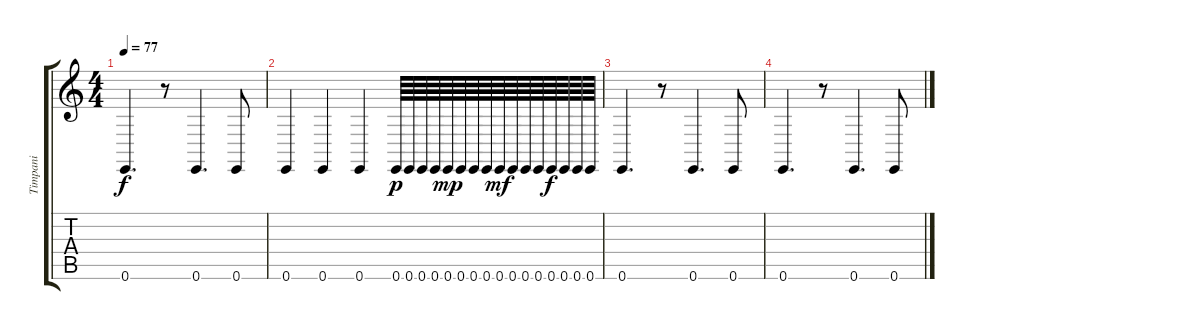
\track ("Timpani" "Timpani") {instrument timpani}
\staff {score tabs}
\tuning (E4 B3 G3 D3 A2 E2) {hide}
\ts (4 4)
\tempo 77
\clef g2
\ks c
0.6.4{d dy f} r.8 0.6.4{d} 0.6.8 |
0.6.4 0.6.4 0.6.4 0.6.64{dy p} 0.6.64 0.6.64 0.6.64 0.6.64{dy mp} 0.6.64 0.6.64 0.6.64 0.6.64{dy mf} 0.6.64 0.6.64 0.6.64 0.6.64{dy f} 0.6.64 0.6.64 0.6.64 |
0.6.4{d} r.8 0.6.4{d} 0.6.8 |
0.6.4{d} r.8 0.6.4{d} 0.6.8
